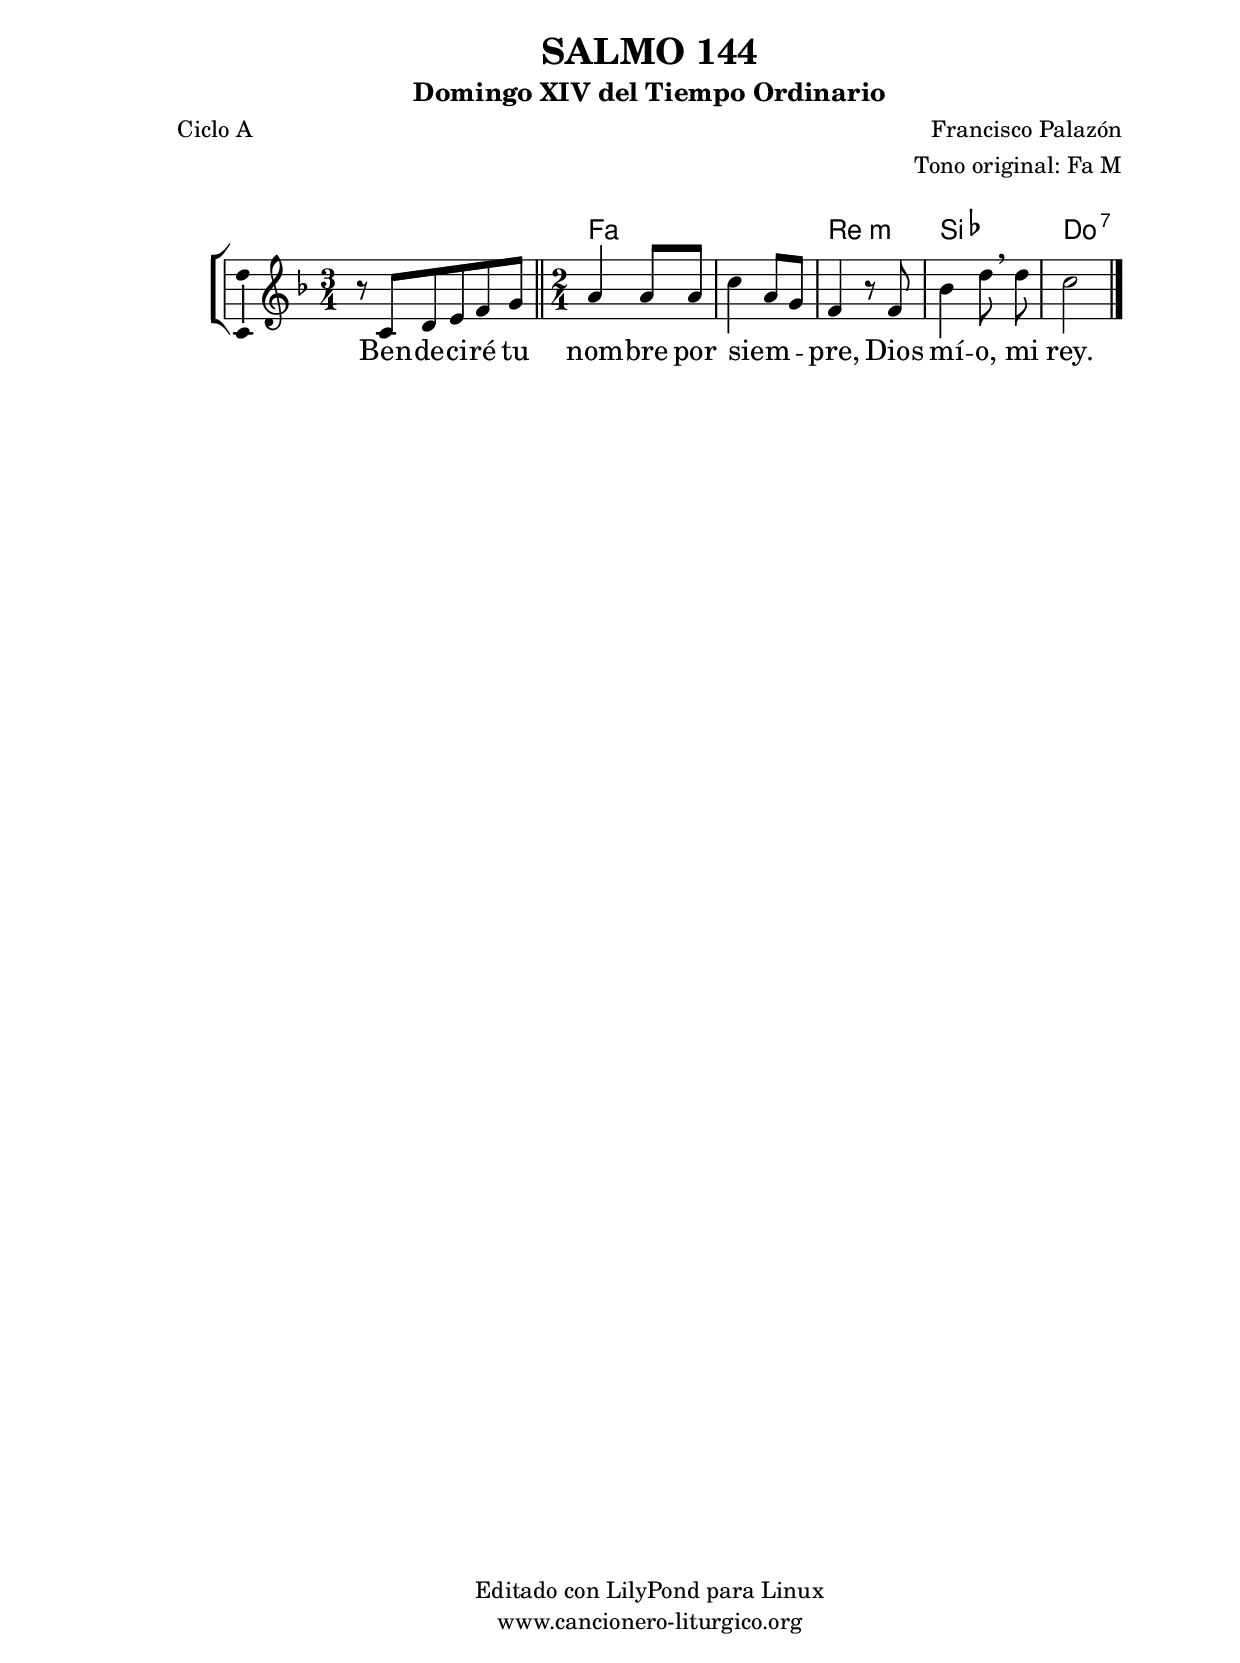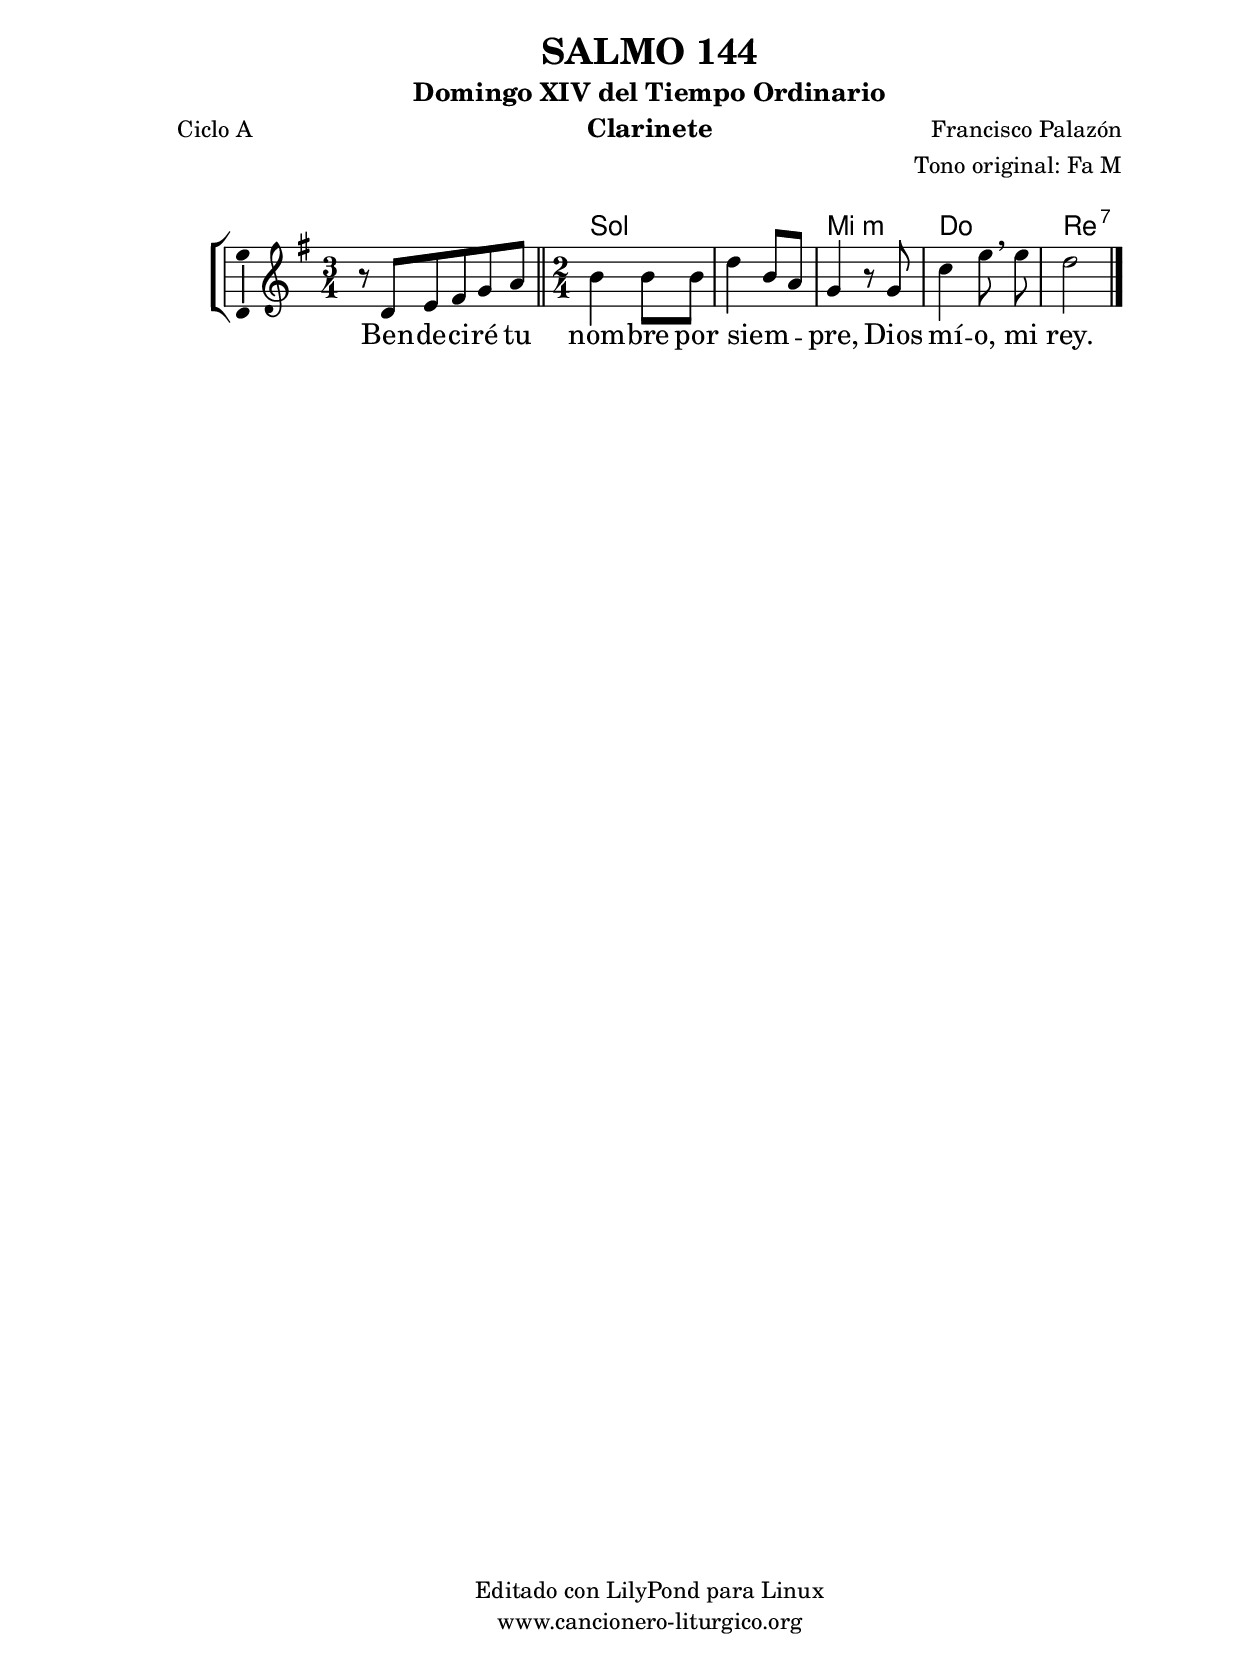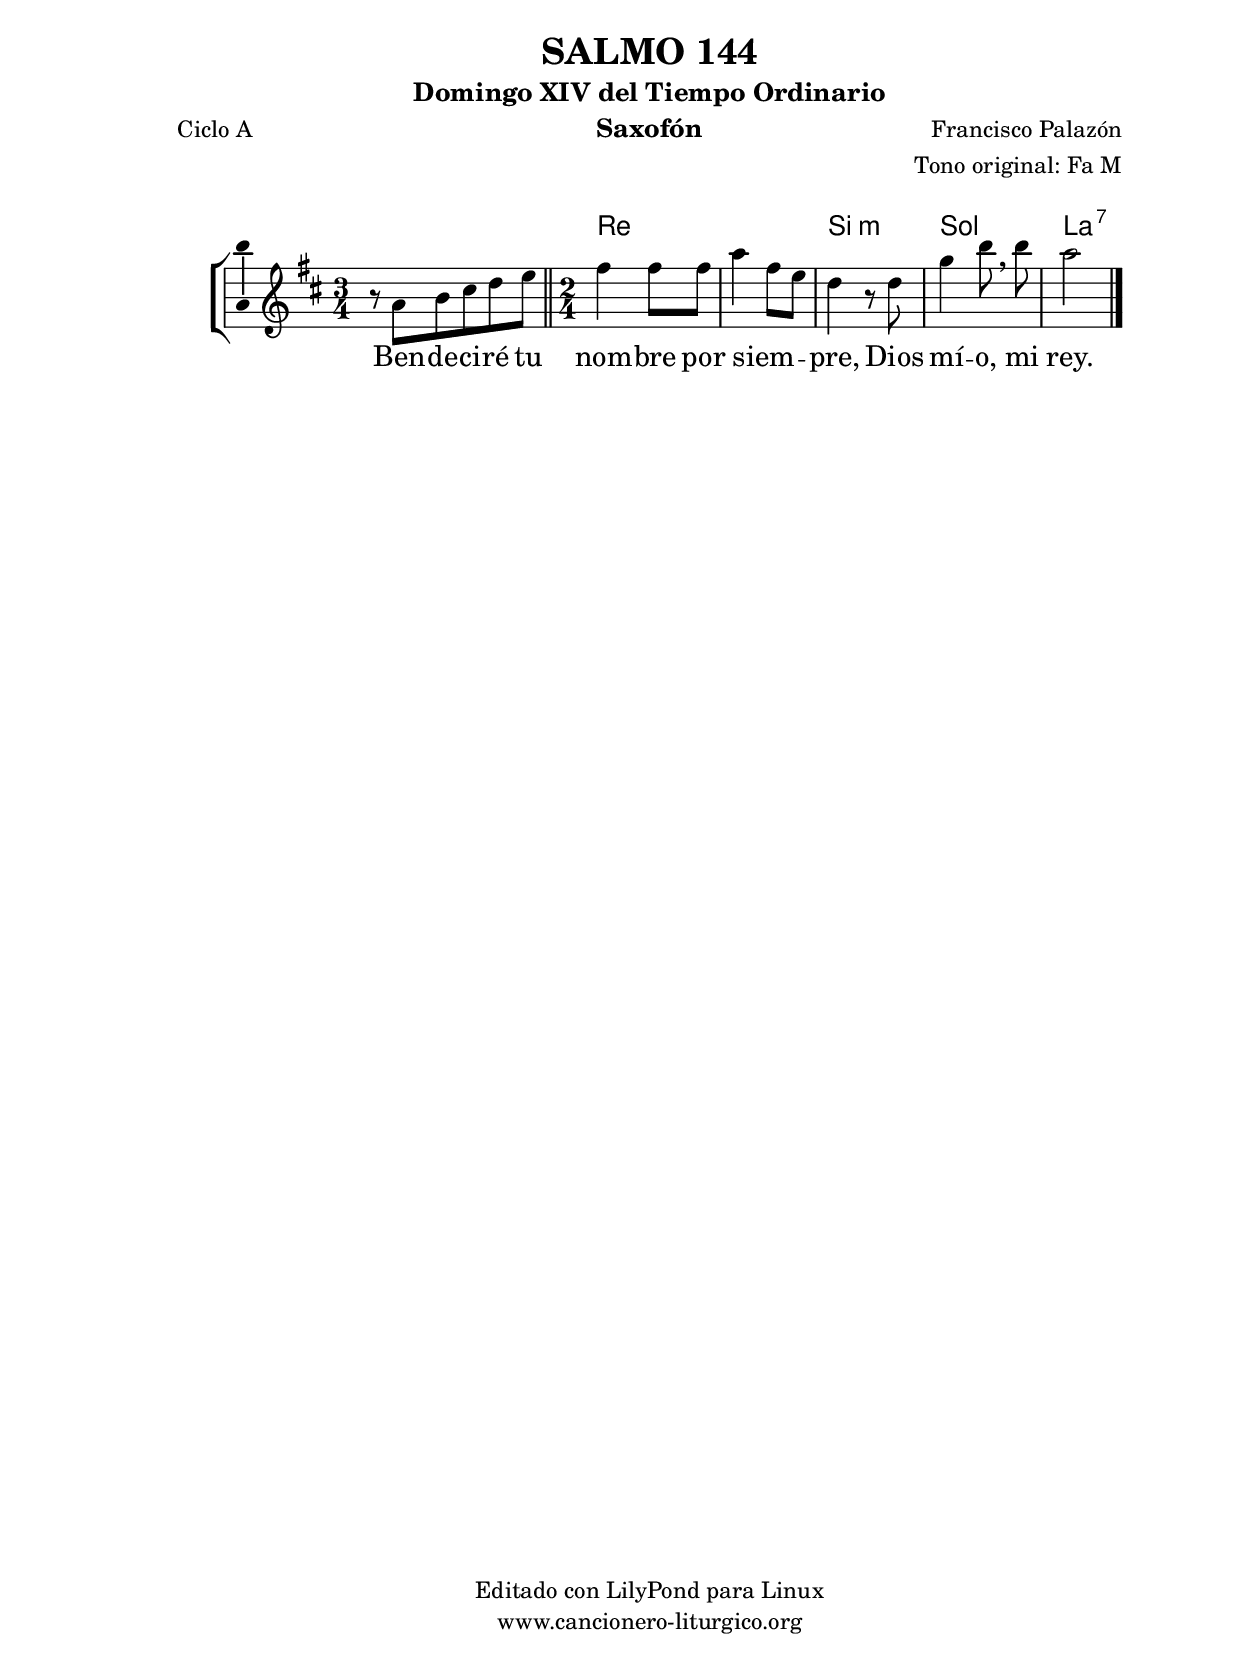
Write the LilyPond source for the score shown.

%
%para convertir .midi en .wav:
%timidity filename.midi -Ow -o finename.wav
%
%
%Para convertir de .wav a .mp3:
%lame -h -m j filename.wav
%
%
%para escuchar el midi:
%timidity nombrefichero.midi
%


%versión de lilypond para la que se ha escrito esta partitura:
\version "2.16.0"

	%Tamaño papel
	#(set-default-paper-size "a4")
	%Tamaño partitura
	#(set-global-staff-size 20)
	%No responde al pulsar sobre una nota
	#(ly:set-option 'point-and-click #f)

%parámetros del encabezamiento:
\header {
	title = "SALMO 144"
	subtitle = "Domingo XIV del Tiempo Ordinario"
	composer = "Francisco Palazón"
	poet = "Ciclo A"
	meter = ""
	arranger = "Tono original: Fa M"
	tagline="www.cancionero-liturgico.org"
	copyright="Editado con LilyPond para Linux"
	tiempo = "Ordinario"
	usos = "Salmo"
	letra = "Bendeciré tu nombre por siempre, Dios mío, mi rey."
	}

%parámetros asociados al papel:
\paper  {
	oddHeaderMarkup = \markup {\fill-line { \on-the-fly #not-first-page \fromproperty #'header:title \on-the-fly #not-first-page \fromproperty #'header:composer }}
	evenHeaderMarkup = \markup {\fill-line { \fromproperty #'header:composer \fromproperty #'header:title }}
	#(set-paper-size "a4")
	print-page-number = ##f
	first-page-number = 1
	print-first-page-number = ##f
%	head-separation = 3.0 \cm
	top-margin = 2.0 \cm
	bottom-margin = 0.5\cm
%%%	bottom-margin = -1.0\cm
	left-margin = 3.0 \cm
	line-width = 16.0 \cm 
	indent = 8\mm
	interscoreline = 2.\mm
	between-system-space = 15\mm
%	para que las partituras no llenen la hoja:
	ragged-bottom = ##t
%	idem para la última hoja:
	ragged-last-bottom = ##f
%	para que las partituras llenen el ancho del papel:
	ragged-last = ##f
	after-title-space = 2.5 \cm
%page-count=1
%system-count=8

	%Flexible Vertical Spacing
%	markup-markup-spacing =
%	#'((basic-distance . 15) (minimum-distance . 15) (padding . 3))
	markup-system-spacing =
	#'((basic-distance . 15) (minimum-distance . 15) (padding . 3))
	system-system-spacing =
	#'((basic-distance . 15) (minimum-distance . 15) (padding . 3))
	score-system-spacing =
	#'((basic-distance . 15) (minimum-distance . 15) (padding . 5))
%	top-system-spacing = % header
%	#'((basic-distance . 8) (minimum-distance . 0) (padding . 3))
%	top-markup-spacing =
%	#'((basic-distance . 20) (minimum-distance . 20) (padding . 3))
	last-bottom-spacing = % footer
	#'((basic-distance . 5) (minimum-distance . 5) (padding . 3))
%	score-markup-spacing =
%	#'((basic-distance . 16) (minimum-distance . 13) (padding . 3))

	}


%parámetros que afectan a toda la partitura:
global =  {
	%clave de sol (G):
	\clef G
	%armadura:
%	\transpose f a
	\key f \major
	\tempo 8=160
	\set Score.tempoHideNote = ##t
	}


acordes = {
	\italianChords
	\chordmode {
%	\transpose f a
{

s2.
f2 f d:m bes c:7

	}
	}
}

melodia = 
%	\transpose f a
{
	\relative c'{

\time 3/4
r8 c8 d e f g
\bar "||"

\time 2/4
a4 a8 a
c4 a8 g
f4 r8 f8
bes4 d8 \breathe d8
c2

	\bar "|."
	}
	}


texto = \lyricmode {
Ben -- de -- ci -- ré tu nom -- bre por siem -- _ _ pre,
Dios mí -- o, mi rey.
	}


acordesStaff = \context ChordNames = acordesStaff <<
	\set chordChanges = ##t
	\acordes
	>>


vozStaff = \context Voice = vozStaff
\with {\consists "Ambitus_engraver"}
<<
%	\set Staff.instrumentName = ""
%	\set Staff.shortInstrumentName = ""
%	\set Staff.midiInstrument = #"clarinet"
%	\set Staff.midiInstrument = #"cello"
%	\set Staff.midiInstrument = #"flute"
	\set Staff.midiInstrument = #"electric guitar (jazz)"
%	\set Staff.midiInstrument = #"english horn"
%	\set Staff.midiInstrument = #"violin"
%	\set Staff.midiInstrument = #"glockenspiel"
	\set Staff.midiMinimumVolume = #0.7
	\set Staff.midiMaximumVolume = #0.9
	\global
	\melodia
	>>


textoStaff = \context Lyrics = textoStaff <<
	\lyricsto vozStaff \texto
	>>

\book {
	\score {
		\context ChoirStaff {
			\override StaffGroup.SystemStartBracket #'collapse-height = #1
			\override Score.SystemStartBar #'collapse-height = #1
			<<
			\acordesStaff
			\vozStaff
			\textoStaff
			>>
			}
		\layout {
	    		\context {
				\Lyrics
				\override LyricText #'font-size = #2
				}
	   		 \context {
				\Score
				%fontSize = #3
				\override StaffSymbol #'staff-space = #(magstep +3)
				%\override Beam #'thickness = #0.55
				%\override SpacingSpanner #'spacing-increment = #1.0
				%\override Slur #'height-limit = #1.5
				}
			}
		}
	\score {
		\unfoldRepeats
		\context ChoirStaff {
			<<
			\acordesStaff
			\vozStaff
			>>
			}
		\midi {
	  		\context {
	  			\Score
				tempoWholesPerMinute = #(ly:make-moment 70 4)
				}
			}
		}
	}

%Partitura para clarinete
#(define output-suffix "C")
\book {
	\header{
		instrument = "Clarinete"
		}
	\score {
		\context ChoirStaff {
			\override StaffGroup.SystemStartBracket #'collapse-height = #1
			\override Score.SystemStartBar #'collapse-height = #1
\transpose c d
			<<
			\acordesStaff
			\vozStaff
			\textoStaff
			>>
			}
		\layout {
	    		\context {
				\Lyrics
				\override LyricText #'font-size = #2
				}
	   		 \context {
				\Score
				%fontSize = #3
				\override StaffSymbol #'staff-space = #(magstep +3)
				%\override Beam #'thickness = #0.55
				%\override SpacingSpanner #'spacing-increment = #1.0
				%\override Slur #'height-limit = #1.5
				}
			}
		}
	}

%Partitura para saxofón
#(define output-suffix "S")
\book {
	\header{
		instrument = "Saxofón"
		}
	\score {
		\context ChoirStaff {
			\override StaffGroup.SystemStartBracket #'collapse-height = #1
			\override Score.SystemStartBar #'collapse-height = #1
\transpose c a
			<<
			\acordesStaff
			\vozStaff
			\textoStaff
			>>
			}
		\layout {
	    		\context {
				\Lyrics
				\override LyricText #'font-size = #2
				}
	   		 \context {
				\Score
				%fontSize = #3
				\override StaffSymbol #'staff-space = #(magstep +3)
				%\override Beam #'thickness = #0.55
				%\override SpacingSpanner #'spacing-increment = #1.0
				%\override Slur #'height-limit = #1.5
				}
			}
		}
	}

